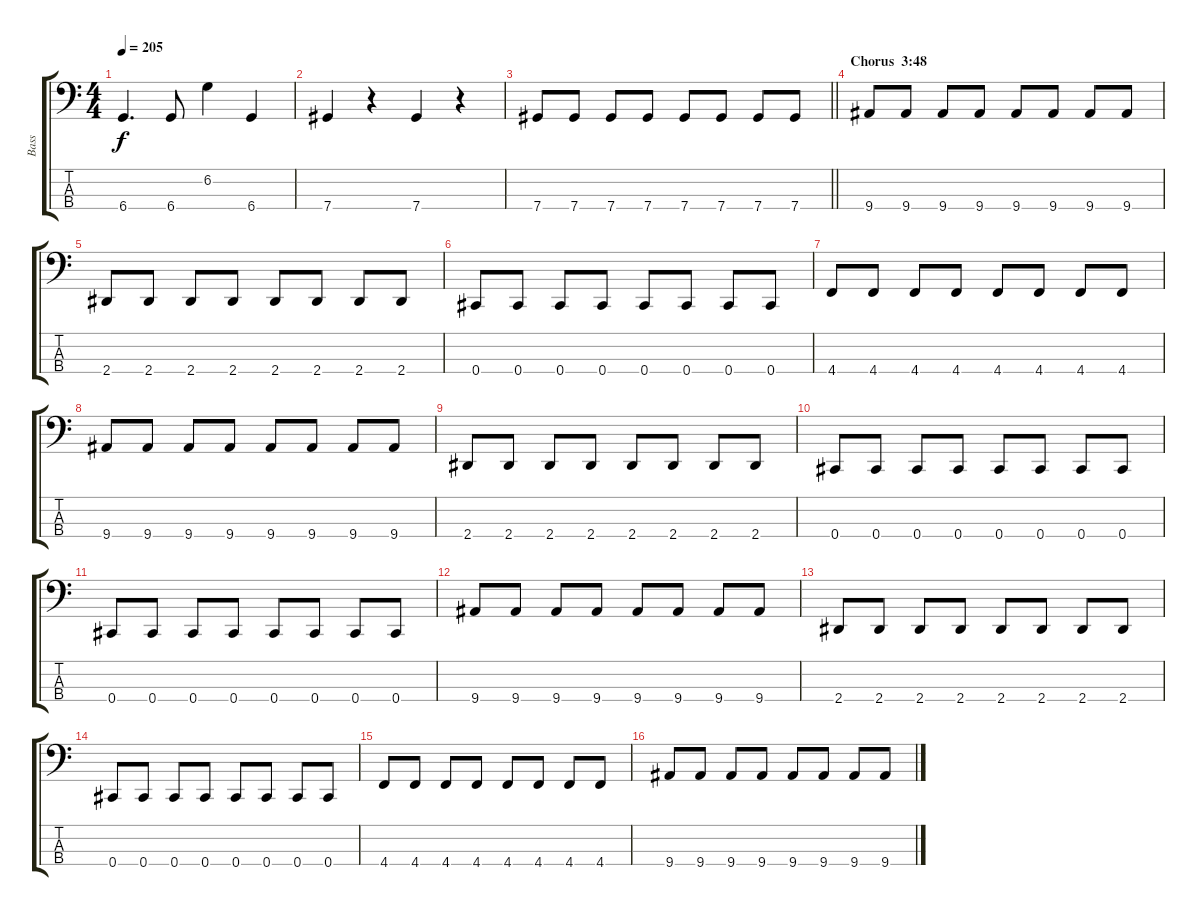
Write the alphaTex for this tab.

\track ("Bass" "Bass") {instrument electricbasspick}
\staff {score tabs}
\tuning (Gb2 Db2 Ab1 Db1) {hide}
\ts (4 4)
\tempo 205
\clef f4
\ks c
6.4.4{d dy f} 6.4.8 6.2.4 6.4.4 |
7.4.4 r.4 7.4.4 r.4 |
\barLineRight lightlight
7.4.8 7.4.8 7.4.8 7.4.8 7.4.8 7.4.8 7.4.8 7.4.8 |
\section ("" "Chorus  3:48")
9.4.8 9.4.8 9.4.8 9.4.8 9.4.8 9.4.8 9.4.8 9.4.8 |
2.4.8 2.4.8 2.4.8 2.4.8 2.4.8 2.4.8 2.4.8 2.4.8 |
0.4.8 0.4.8 0.4.8 0.4.8 0.4.8 0.4.8 0.4.8 0.4.8 |
4.4.8 4.4.8 4.4.8 4.4.8 4.4.8 4.4.8 4.4.8 4.4.8 |
9.4.8 9.4.8 9.4.8 9.4.8 9.4.8 9.4.8 9.4.8 9.4.8 |
2.4.8 2.4.8 2.4.8 2.4.8 2.4.8 2.4.8 2.4.8 2.4.8 |
0.4.8 0.4.8 0.4.8 0.4.8 0.4.8 0.4.8 0.4.8 0.4.8 |
0.4.8 0.4.8 0.4.8 0.4.8 0.4.8 0.4.8 0.4.8 0.4.8 |
9.4.8 9.4.8 9.4.8 9.4.8 9.4.8 9.4.8 9.4.8 9.4.8 |
2.4.8 2.4.8 2.4.8 2.4.8 2.4.8 2.4.8 2.4.8 2.4.8 |
0.4.8 0.4.8 0.4.8 0.4.8 0.4.8 0.4.8 0.4.8 0.4.8 |
4.4.8 4.4.8 4.4.8 4.4.8 4.4.8 4.4.8 4.4.8 4.4.8 |
9.4.8 9.4.8 9.4.8 9.4.8 9.4.8 9.4.8 9.4.8 9.4.8
